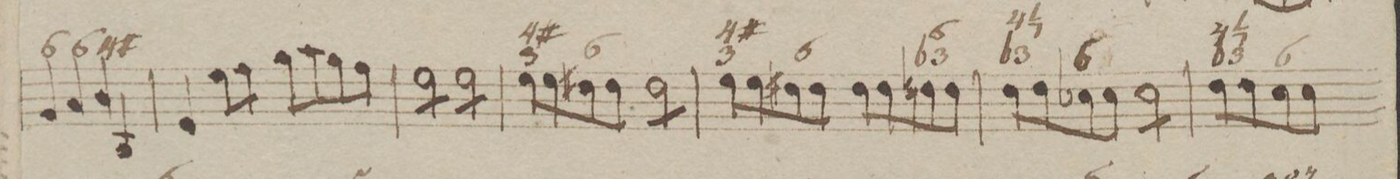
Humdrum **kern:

**kern	**fba	**dynam
*I"Organ.	*	*
*clefF4	*	*
*k[b-e-]	*	*
*met(c)	*	*
*M4/4	*	*
4BB-/	6	.
4C/	6	.
4D/	4#r	.
4DD/	.	.
=66	=66	=66
4GG/	.	.
8G\L	.	.
8A\J	.	.
8B-\L	.	.
8c\	.	.
8B-\	.	.
8A\J	.	.
=67	=67	=67
*tremolo	*	*
8G\L	.	.
8G\	.	.
8G\	.	.
8G\J	.	.
8G\L	.	.
8G\	.	.
8G\	.	.
8G\J	.	.
*Xtremolo	*	*
=68	=68	=68
8G\L	4#r 3	.
8G\	.	.
8F#X\	6	.
8F#\J	.	.
*tremolo	*	*
8F#\L	.	.
8F#\	.	.
8F#\	.	.
8F#\J	.	.
*Xtremolo	*	*
=69	=69	=69
8G\L	4#r 3	.
8G\	.	.
8F#X\	6	.
8F#\J\J	.	.
8F#\L	6 3-	.
8F#\	.	.
8Fn\	.	.
8F\J	.	.
=70	=70	=70
8F\L	4nr 3-	.
8F\	.	.
8E-X\	6	.
8E-\J	.	.
*tremolo	*	*
8E-\L	.	.
8E-\	.	.
8E-\	.	.
8E-\J	.	.
*Xtremolo	*	*
=71	=71	=71
8F\L	4nr 3-	.
8F\	.	.
8E-\	6	.
8E-\J	.	.
4E-\	.	.
4r	.	.
=72	=72	=72
*-	*-	*-
